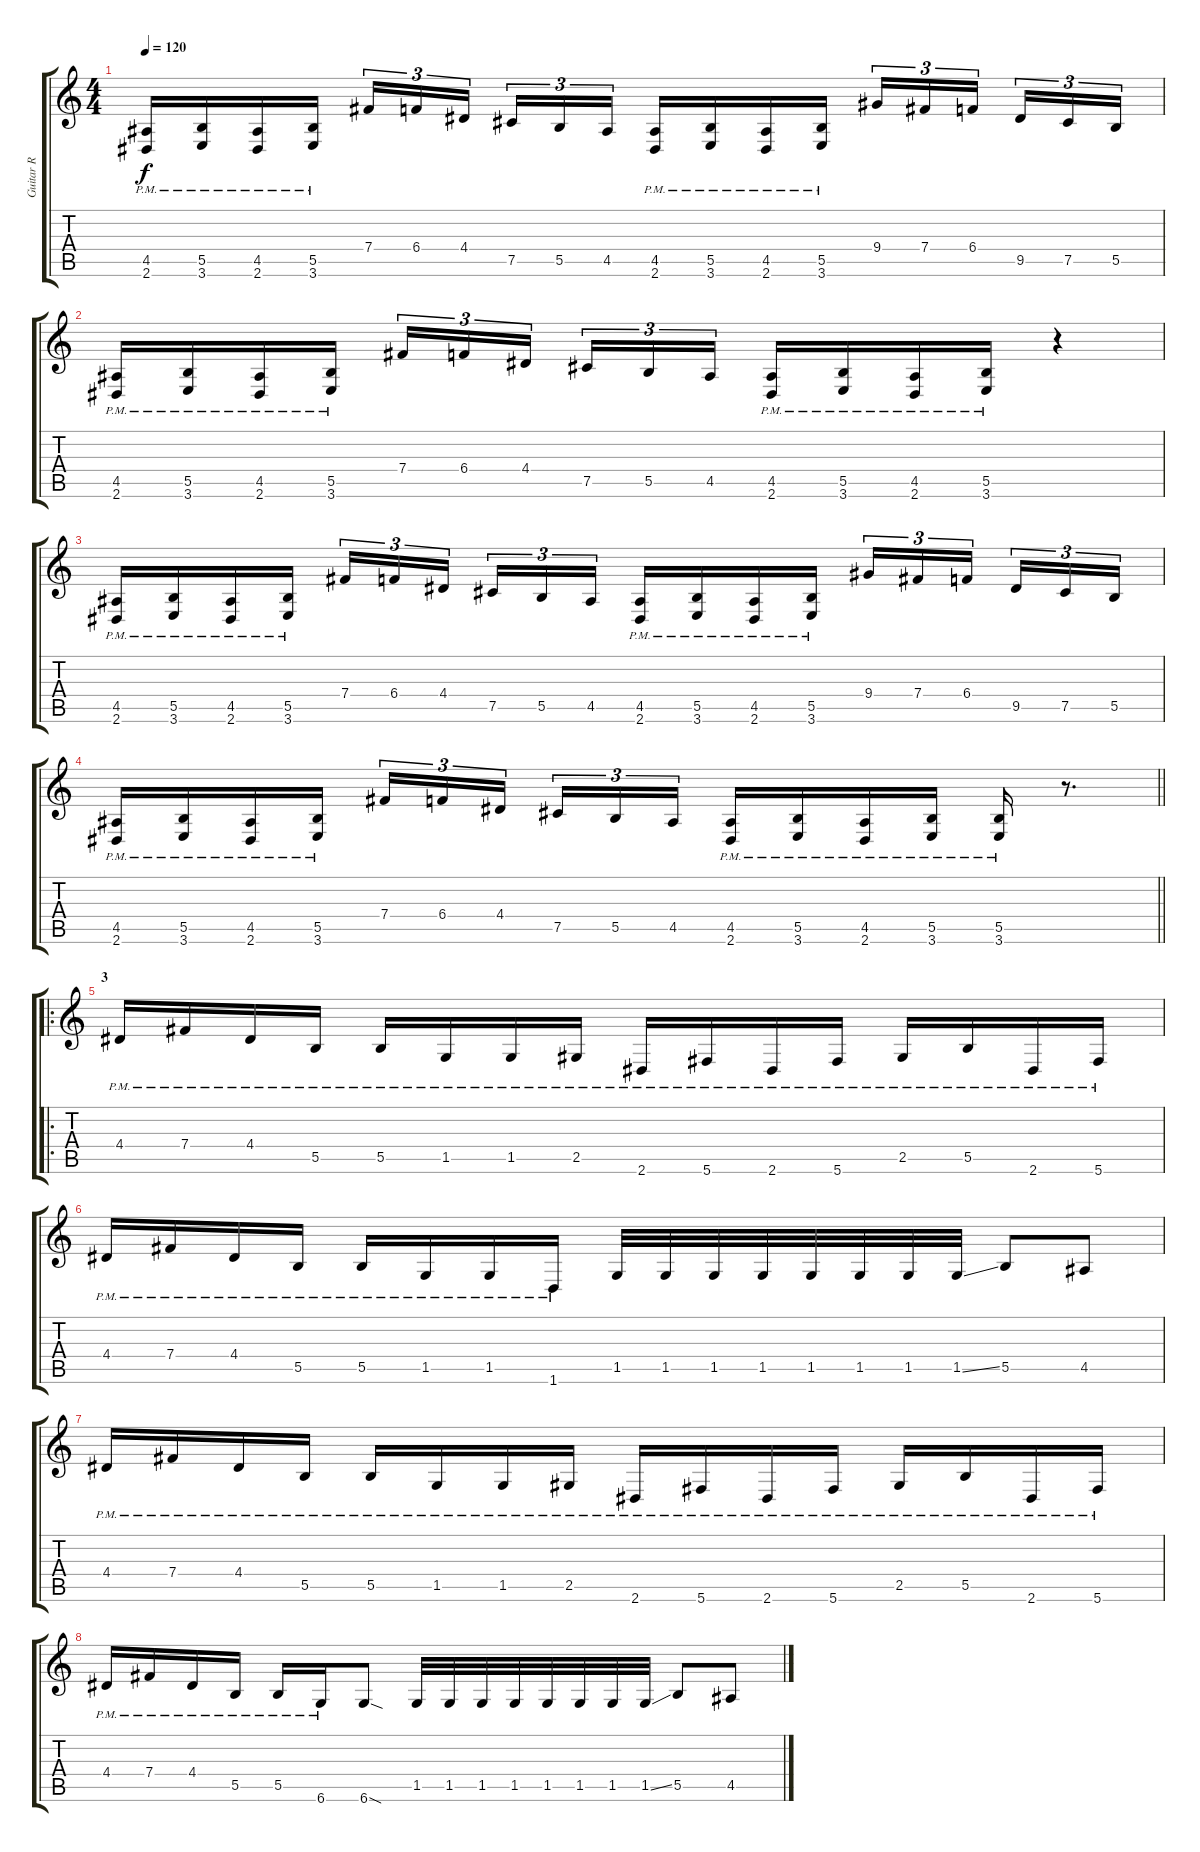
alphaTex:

\track ("Guitar R" "Guitar R") {instrument distortionguitar}
\staff {score tabs}
\tuning (Db4 Ab3 E3 B2 Gb2 Db2) {hide}
\ts (4 4)
\tempo 120
\clef g2
\ks c
(4.5{pm} 2.6{pm}).16{dy f} (5.5{pm} 3.6{pm}).16 (4.5{pm} 2.6{pm}).16 (5.5{pm} 3.6{pm}).16 7.4.16{tu (3 2)} 6.4.16{tu (3 2)} 4.4.16{tu (3 2) beam splitsecondary} 7.5.16{tu (3 2)} 5.5.16{tu (3 2)} 4.5.16{tu (3 2)} (4.5{pm} 2.6{pm}).16 (5.5{pm} 3.6{pm}).16 (4.5{pm} 2.6{pm}).16 (5.5{pm} 3.6{pm}).16 9.4.16{tu (3 2)} 7.4.16{tu (3 2)} 6.4.16{tu (3 2) beam splitsecondary} 9.5.16{tu (3 2)} 7.5.16{tu (3 2)} 5.5.16{tu (3 2)} |
(4.5{pm} 2.6{pm}).16 (5.5{pm} 3.6{pm}).16 (4.5{pm} 2.6{pm}).16 (5.5{pm} 3.6{pm}).16 7.4.16{tu (3 2)} 6.4.16{tu (3 2)} 4.4.16{tu (3 2) beam splitsecondary} 7.5.16{tu (3 2)} 5.5.16{tu (3 2)} 4.5.16{tu (3 2)} (4.5{pm} 2.6{pm}).16 (5.5{pm} 3.6{pm}).16 (4.5{pm} 2.6{pm}).16 (5.5{pm} 3.6{pm}).16 r.4 |
(4.5{pm} 2.6{pm}).16 (5.5{pm} 3.6{pm}).16 (4.5{pm} 2.6{pm}).16 (5.5{pm} 3.6{pm}).16 7.4.16{tu (3 2)} 6.4.16{tu (3 2)} 4.4.16{tu (3 2) beam splitsecondary} 7.5.16{tu (3 2)} 5.5.16{tu (3 2)} 4.5.16{tu (3 2)} (4.5{pm} 2.6{pm}).16 (5.5{pm} 3.6{pm}).16 (4.5{pm} 2.6{pm}).16 (5.5{pm} 3.6{pm}).16 9.4.16{tu (3 2)} 7.4.16{tu (3 2)} 6.4.16{tu (3 2) beam splitsecondary} 9.5.16{tu (3 2)} 7.5.16{tu (3 2)} 5.5.16{tu (3 2)} |
\barLineRight lightlight
(4.5{pm} 2.6{pm}).16 (5.5{pm} 3.6{pm}).16 (4.5{pm} 2.6{pm}).16 (5.5{pm} 3.6{pm}).16 7.4.16{tu (3 2)} 6.4.16{tu (3 2)} 4.4.16{tu (3 2) beam splitsecondary} 7.5.16{tu (3 2)} 5.5.16{tu (3 2)} 4.5.16{tu (3 2)} (4.5{pm} 2.6{pm}).16 (5.5{pm} 3.6{pm}).16 (4.5{pm} 2.6{pm}).16 (5.5{pm} 3.6{pm}).16 (5.5{pm} 3.6{pm}).16 r.8{d} |
\ro
\section ("" "3")
4.4{pm}.16 7.4{pm}.16 4.4{pm}.16 5.5{pm}.16 5.5{pm}.16 1.5{pm}.16 1.5{pm}.16 2.5{pm}.16 2.6{pm}.16 5.6{pm}.16 2.6{pm}.16 5.6{pm}.16 2.5{pm}.16 5.5{pm}.16 2.6{pm}.16 5.6{pm}.16 |
4.4{pm}.16 7.4{pm}.16 4.4{pm}.16 5.5{pm}.16 5.5{pm}.16 1.5{pm}.16 1.5{pm}.16 1.6{pm}.16 1.5.32 1.5.32 1.5.32 1.5.32 1.5.32 1.5.32 1.5.32 1.5{ss}.32 5.5.8 4.5.8 |
4.4{pm}.16 7.4{pm}.16 4.4{pm}.16 5.5{pm}.16 5.5{pm}.16 1.5{pm}.16 1.5{pm}.16 2.5{pm}.16 2.6{pm}.16 5.6{pm}.16 2.6{pm}.16 5.6{pm}.16 2.5{pm}.16 5.5{pm}.16 2.6{pm}.16 5.6{pm}.16 |
4.4{pm}.16 7.4{pm}.16 4.4{pm}.16 5.5{pm}.16 5.5{pm}.16 6.6{pm}.16 6.6{sod}.8 1.5.32 1.5.32 1.5.32 1.5.32 1.5.32 1.5.32 1.5.32 1.5{ss}.32 5.5.8 4.5.8
